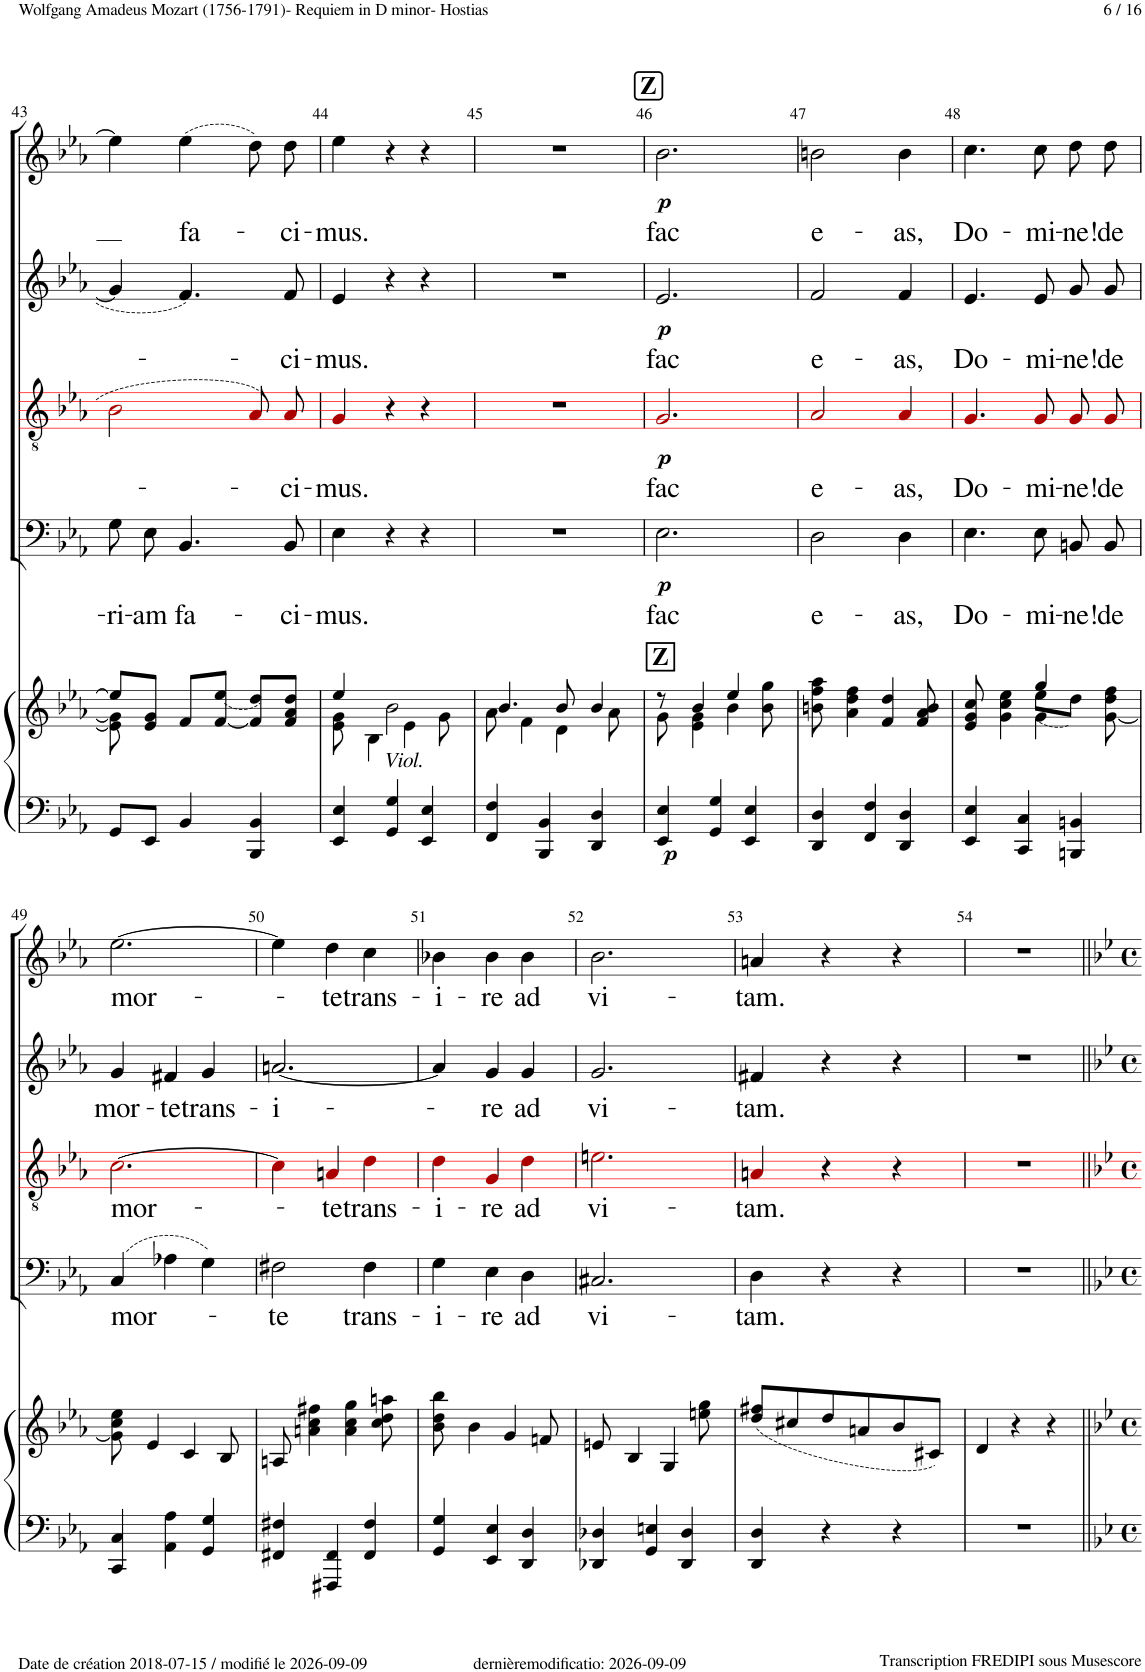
**kern	**kern	**dynam	**kern	**text	**dynam	**kern	**text	**dynam	**kern	**text	**dynam	**kern	**text	**dynam
*part5	*part5	*part5	*part4	*part4	*part4	*part3	*part3	*part3	*part2	*part2	*part2	*part1	*part1	*part1
*staff6	*staff5	*staff5/6	*staff4	*staff4	*staff4	*staff3	*staff3	*staff3	*staff2	*staff2	*staff2	*staff1	*staff1	*staff1
*I"Piano	*	*	*I"Bass	*	*	*I"Tenor	*	*	*I"Alto	*	*	*I"Soprano	*	*
*I'Pno	*	*	*	*	*	*	*	*	*	*	*	*	*	*
!!LO:PB:g=z
*clefF4	*clefG2	*	*clefF4	*	*	*clefGv2	*	*	*clefG2	*	*	*clefG2	*	*
*	*	*	*	*	*	*ITrd8c14	*	*	*	*	*	*	*	*
*k[b-e-a-]	*k[b-e-a-]	*	*k[b-e-a-]	*	*	*k[b-e-a-]	*	*	*k[b-e-a-]	*	*	*k[b-e-a-]	*	*
*M3/4	*M3/4	*	*M3/4	*	*	*M3/4	*	*	*M3/4	*	*	*M3/4	*	*
=43	=43	=43	=43	=43	=43	=43	=43	=43	=43	=43	=43	=43	=43	=43
*	*^	*	*	*	*	*	*	*	*	*	*	*	*	*
!	!	!	!	!	!LO:LY:b	!	!	!	!	!	!	!	!	!	!
8GG/L	8ee-/L]	8e-\] 8g\]	.	8G!\L	-ri-	.	2B-!i\	.	.	4g!/]	.	.	4ee-!\]	.	.
!	!	!	!	!	!LO:LY:b	!	!	!	!	!	!	!	!	!	!
8EE-/J	8e-/ 8g/J	2ryy	.	8E-!\J	-am	.	.	.	.	.	.	.	.	.	.
!	!	!	!	!	!LO:LY:b	!	!	!	!	!	!	!	!	!LO:LY:b	!
4BB-/	8f/L	.	.	4.BB-!/	fa-	.	.	.	.	4.f!/	.	.	(4ee-!\	fa-	.
.	([8f/ 8ee-/J	.	.	.	.	.	.	.	.	.	.	.	.	.	.
4BBB-/ 4BB-/	8f/] 8dd/L)	.	.	.	.	.	8A-!i/L	.	.	.	.	.	8dd!\L)	.	.
!	!	!	!	!	!LO:LY:b	!	!	!LO:LY:b	!	!	!LO:LY:b	!	!	!LO:LY:b	!
.	8f/ 8a-/ 8dd/J	8ryy	.	8BB-!/	-ci-	.	8A-!i/J	-ci-	.	8f!/	-ci-	.	8dd!\J	-ci-	.
=44	=44	=44	=44	=44	=44	=44	=44	=44	=44	=44	=44	=44	=44	=44	=44
!	!	!	!	!	!LO:LY:b	!	!	!LO:LY:b	!	!	!LO:LY:b	!	!	!LO:LY:b	!
4EE-/ 4E-/	4ee-/	8e-\ 8g\	.	4E-!\	-mus.	.	4G!i/	-mus.	.	4e-!/	-mus.	.	4ee-!\	-mus.	.
.	.	4B-\	.	.	.	.	.	.	.	.	.	.	.	.	.
!	!LO:TX:b:i:t=Viol.	!	!	!	!	!	!	!	!	!	!	!	!	!	!
4GG/ 4G/	2b-\	.	.	4r	.	.	4r	.	.	4r	.	.	4r	.	.
.	.	4e-\	.	.	.	.	.	.	.	.	.	.	.	.	.
4EE-/ 4E-/	.	.	.	4r	.	.	4r	.	.	4r	.	.	4r	.	.
.	.	8g\	.	.	.	.	.	.	.	.	.	.	.	.	.
=45	=45	=45	=45	=45	=45	=45	=45	=45	=45	=45	=45	=45	=45	=45	=45
4FF/ 4F/	4.b-/	8a-\	.	2.r	.	.	2.r	.	.	2.r	.	.	2.r	.	.
.	.	4f\	.	.	.	.	.	.	.	.	.	.	.	.	.
4BBB-/ 4BB-/	.	.	.	.	.	.	.	.	.	.	.	.	.	.	.
.	8b-/	4d\	.	.	.	.	.	.	.	.	.	.	.	.	.
4DD/ 4D/	4b-/	.	.	.	.	.	.	.	.	.	.	.	.	.	.
.	.	8a-\	.	.	.	.	.	.	.	.	.	.	.	.	.
!!LO:REH:place=s1:a:B:cj:fs=14:t=Z
=46	=46	=46	=46	=46	=46	=46	=46	=46	=46	=46	=46	=46	=46	=46	=46
!	!LO:TX:a:B:t=Z	!	!	!	!	!	!	!	!	!	!	!	!	!	!
!	!	!	!LO:DY:b=2	!	!LO:LY:b	!LO:DY:b	!	!LO:LY:b	!LO:DY:b	!	!LO:LY:b	!LO:DY:b	!	!LO:LY:b	!LO:DY:b
4EE-/ 4E-/	8r	8g\	p	2.E-!\	fac	p	2.G!i/	fac	p	2.e-!/	fac	p	2.b-!\	fac	p
.	4b-/	4e-\ 4g\	.	.	.	.	.	.	.	.	.	.	.	.	.
4GG/ 4G/	.	.	.	.	.	.	.	.	.	.	.	.	.	.	.
.	4ee-/	4b-\	.	.	.	.	.	.	.	.	.	.	.	.	.
4EE-/ 4E-/	.	.	.	.	.	.	.	.	.	.	.	.	.	.	.
.	8b-\ 8gg\	8ryy	.	.	.	.	.	.	.	.	.	.	.	.	.
=47	=47	=47	=47	=47	=47	=47	=47	=47	=47	=47	=47	=47	=47	=47	=47
!	!	!	!	!	!LO:LY:b	!	!	!LO:LY:b	!	!	!LO:LY:b	!	!	!LO:LY:b	!
*	*v	*v	*	*	*	*	*	*	*	*	*	*	*	*	*
4DD/ 4D/	8bn\ 8ff\ 8aa-\	.	2D!\	e-	.	2A-!i/	e-	.	2f!/	e-	.	2bn!\	e-	.
.	4a-\ 4dd\ 4ff\	.	.	.	.	.	.	.	.	.	.	.	.	.
4FF/ 4F/	.	.	.	.	.	.	.	.	.	.	.	.	.	.
.	4f/ 4dd/	.	.	.	.	.	.	.	.	.	.	.	.	.
!	!	!	!	!LO:LY:b	!	!	!LO:LY:b	!	!	!LO:LY:b	!	!	!LO:LY:b	!
4DD/ 4D/	.	.	4D'~!\	-as,	.	4A-'~!i/	-as,	.	4f'~!/	-as,	.	4b'~!\	-as,	.
.	8f/ 8a-/ 8b/	.	.	.	.	.	.	.	.	.	.	.	.	.
=48	=48	=48	=48	=48	=48	=48	=48	=48	=48	=48	=48	=48	=48	=48
*	*^	*	*	*	*	*	*	*	*	*	*	*	*	*
*	*	*^	*	*	*	*	*	*	*	*	*	*	*	*	*
!	!	!	!	!	!	!LO:LY:b	!	!	!LO:LY:b	!	!	!LO:LY:b	!	!	!LO:LY:b	!
4EE-/ 4E-/	8e-/ 8g/ 8cc/	4.ryy	4.ryy	.	4.E-!\	Do-	.	4.G!i/	Do-	.	4.e-!/	Do-	.	4.cc!\	Do-	.
.	4g\ 4cc\ 4ee-\	.	.	.	.	.	.	.	.	.	.	.	.	.	.	.
4CC/ 4C/	.	.	.	.	.	.	.	.	.	.	.	.	.	.	.	.
!	!	!	!	!	!	!LO:LY:b	!	!	!LO:LY:b	!	!	!LO:LY:b	!	!	!LO:LY:b	!
.	4gg/	(8ee-\L	4g\	.	8E-!\	-mi-	.	8G!i/	-mi-	.	8e-!/	-mi-	.	8cc!\	-mi-	.
!	!	!	!	!	!	!LO:LY:b	!	!	!LO:LY:b	!	!	!LO:LY:b	!	!	!LO:LY:b	!
4BBBn/ 4BBn/	.	8dd\J)	.	.	8BBn'~!/L	-ne!	.	8G'~!i/L	-ne!	.	8g'~!/L	-ne!	.	8dd'~!\L	-ne!	.
!	!	!	!	!	!	!LO:LY:b	!	!	!LO:LY:b	!	!	!LO:LY:b	!	!	!LO:LY:b	!
.	[8g\ 8dd\ 8ff\	8ryy	8ryy	.	8BB!/J	de	.	8G!i/J	de	.	8g!/J	de	.	8dd!\J	de	.
!!LO:LB:g=z
=49	=49	=49	=49	=49	=49	=49	=49	=49	=49	=49	=49	=49	=49	=49	=49	=49
!	!	!	!	!	!	!LO:LY:b	!	!	!LO:LY:b	!	!	!LO:LY:b	!	!	!LO:LY:b	!
*	*v	*v	*v	*	*	*	*	*	*	*	*	*	*	*	*	*
4CC/ 4C/	8g\] 8cc\ 8ee-\	.	(4C!/	mor-	.	[2.c!i\	mor-	.	4g!/	mor-	.	[2.ee-!\	mor-	.
.	4e-/	.	.	.	.	.	.	.	.	.	.	.	.	.
!	!	!	!	!	!	!	!	!	!	!LO:LY:b	!	!	!	!
4AA-\ 4A-\	.	.	4A-X!\	.	.	.	.	.	4f#X!/	-te	.	.	.	.
.	4c/	.	.	.	.	.	.	.	.	.	.	.	.	.
!	!	!	!	!	!	!	!	!	!	!LO:LY:b	!	!	!	!
4GG/ 4G/	.	.	4G!\)	.	.	.	.	.	4g!/	trans-	.	.	.	.
.	8B-/	.	.	.	.	.	.	.	.	.	.	.	.	.
=50	=50	=50	=50	=50	=50	=50	=50	=50	=50	=50	=50	=50	=50	=50
!	!	!	!	!LO:LY:b	!	!	!	!	!	!LO:LY:b	!	!	!	!
4FF#X/ 4F#X/	8An/	.	2F#X!\	-te	.	4c!i\]	.	.	[2.an!/	-i-	.	4ee-!\]	.	.
.	4an\ 4cc\ 4ff#X\	.	.	.	.	.	.	.	.	.	.	.	.	.
!	!	!	!	!	!	!	!LO:LY:b	!	!	!	!	!	!LO:LY:b	!
4FFF#X/ 4FF#/	.	.	.	.	.	4An!i/	-te	.	.	.	.	4dd!\	-te	.
.	4a\ 4cc\ 4gg\	.	.	.	.	.	.	.	.	.	.	.	.	.
!	!	!	!	!LO:LY:b	!	!	!LO:LY:b	!	!	!	!	!	!LO:LY:b	!
4FF#/ 4F#/	.	.	4F#!\	trans-	.	4d!i\	trans-	.	.	.	.	4cc!\	trans-	.
.	8cc\ 8dd\ 8aan\	.	.	.	.	.	.	.	.	.	.	.	.	.
=51	=51	=51	=51	=51	=51	=51	=51	=51	=51	=51	=51	=51	=51	=51
!	!	!	!	!LO:LY:b	!	!	!LO:LY:b	!	!	!	!	!	!LO:LY:b	!
4GG/ 4G/	8b-\ 8dd\ 8bb-\	.	4G!\	-i-	.	4d!i\	-i-	.	4a!/]	.	.	4b-X!\	-i-	.
.	4b-\	.	.	.	.	.	.	.	.	.	.	.	.	.
!	!	!	!	!LO:LY:b	!	!	!LO:LY:b	!	!	!LO:LY:b	!	!	!LO:LY:b	!
4EE-/ 4E-/	.	.	4E-!\	-re	.	4G!i/	-re	.	4g!/	-re	.	4b-!\	-re	.
.	4g/	.	.	.	.	.	.	.	.	.	.	.	.	.
!	!	!	!	!LO:LY:b	!	!	!LO:LY:b	!	!	!LO:LY:b	!	!	!LO:LY:b	!
4DD/ 4D/	.	.	4D!\	ad	.	4d!i\	ad	.	4g!/	ad	.	4b-!\	ad	.
.	8fn/	.	.	.	.	.	.	.	.	.	.	.	.	.
=52	=52	=52	=52	=52	=52	=52	=52	=52	=52	=52	=52	=52	=52	=52
!	!	!	!	!LO:LY:b	!	!	!LO:LY:b	!	!	!LO:LY:b	!	!	!LO:LY:b	!
4DD-X/ 4D-X/	8en/	.	2.C#X!/	vi-	.	2.en!i\	vi-	.	2.g!/	vi-	.	2.b-!\	vi-	.
.	4B-/	.	.	.	.	.	.	.	.	.	.	.	.	.
4GG/ 4En/	.	.	.	.	.	.	.	.	.	.	.	.	.	.
.	4G/	.	.	.	.	.	.	.	.	.	.	.	.	.
4DD-/ 4D-/	.	.	.	.	.	.	.	.	.	.	.	.	.	.
.	8een\ 8gg\	.	.	.	.	.	.	.	.	.	.	.	.	.
=53	=53	=53	=53	=53	=53	=53	=53	=53	=53	=53	=53	=53	=53	=53
!	!	!	!	!LO:LY:b	!	!	!LO:LY:b	!	!	!LO:LY:b	!	!	!LO:LY:b	!
4DD/ 4D/	(8dd/ 8ff#X/L	.	4D!\	-tam.	.	4An!i/	-tam.	.	4f#X!/	-tam.	.	4an!/	-tam.	.
.	8cc#X/	.	.	.	.	.	.	.	.	.	.	.	.	.
4r	8dd/	.	4r	.	.	4r	.	.	4r	.	.	4r	.	.
.	8an/	.	.	.	.	.	.	.	.	.	.	.	.	.
4r	8b-/	.	4r	.	.	4r	.	.	4r	.	.	4r	.	.
.	8c#X/J)	.	.	.	.	.	.	.	.	.	.	.	.	.
=54	=54	=54	=54	=54	=54	=54	=54	=54	=54	=54	=54	=54	=54	=54
2.r	4d/	.	2.r;<	.	.	2.r;<	.	.	2.r;<	.	.	2.r;<	.	.
.	4r	.	.	.	.	.	.	.	.	.	.	.	.	.
.	4r;<	.	.	.	.	.	.	.	.	.	.	.	.	.
=||	=||	=||	=||	=||	=||	=||	=||	=||	=||	=||	=||	=||	=||	=||
*-	*-	*-	*-	*-	*-	*-	*-	*-	*-	*-	*-	*-	*-	*-
